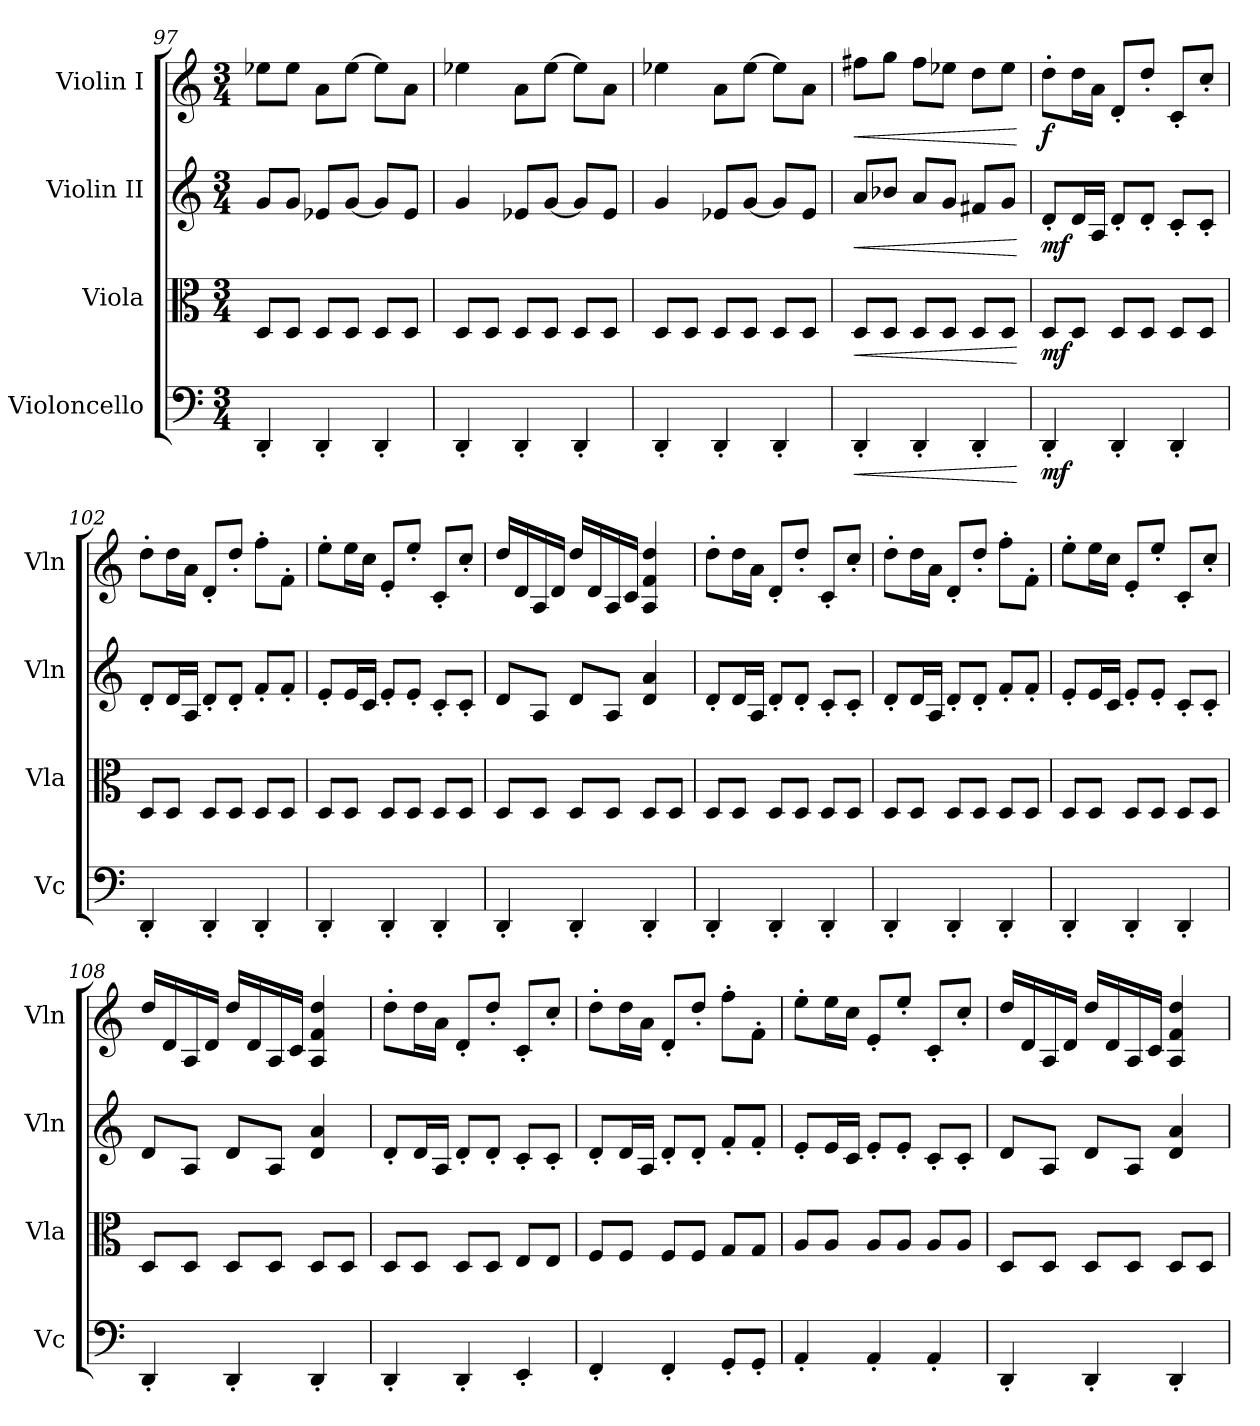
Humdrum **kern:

**kern	**dynam	**kern	**dynam	**kern	**dynam	**kern	**dynam
*part4	*part4	*part3	*part3	*part2	*part2	*part1	*part1
*staff4	*staff4	*staff3	*staff3	*staff2	*staff2	*staff1	*staff1
*I"Violoncello	*	*I"Viola	*	*I"Violin II	*	*I"Violin I	*
*I'Vc	*	*I'Vla	*	*I'Vln	*	*I'Vln	*
*clefF4	*	*clefC3	*	*clefG2	*	*clefG2	*
*k[]	*	*k[]	*	*k[]	*	*k[]	*
*M3/4	*	*M3/4	*	*M3/4	*	*M3/4	*
=97	=97	=97	=97	=97	=97	=97	=97
4DD'/	.	8D/L	.	8g/L	.	8ee-X\L	.
.	.	8D/J	.	8g/J	.	8ee-\J	.
4DD'/	.	8D/L	.	8e-X/L	.	8a\L	.
.	.	8D/J	.	[8g/J	.	[8ee-\J	.
4DD'/	.	8D/L	.	8g/L]	.	8ee-\L]	.
.	.	8D/J	.	8e-/J	.	8a\J	.
=98	=98	=98	=98	=98	=98	=98	=98
4DD'/	.	8D/L	.	4g/	.	4ee-X\	.
.	.	8D/J	.	.	.	.	.
4DD'/	.	8D/L	.	8e-X/L	.	8a\L	.
.	.	8D/J	.	[8g/J	.	[8ee-\J	.
4DD'/	.	8D/L	.	8g/L]	.	8ee-\L]	.
.	.	8D/J	.	8e-/J	.	8a\J	.
=99	=99	=99	=99	=99	=99	=99	=99
4DD'/	.	8D/L	.	4g/	.	4ee-X\	.
.	.	8D/J	.	.	.	.	.
4DD'/	.	8D/L	.	8e-X/L	.	8a\L	.
.	.	8D/J	.	[8g/J	.	[8ee-\J	.
4DD'/	.	8D/L	.	8g/L]	.	8ee-\L]	.
.	.	8D/J	.	8e-/J	.	8a\J	.
=100	=100	=100	=100	=100	=100	=100	=100
!	!LO:HP:b	!	!LO:HP:b	!	!LO:HP:b	!	!LO:HP:b
4DD'/	<	8D/L	<	8a/L	<	8ff#X\L	<
.	.	8D/J	.	8b-X/J	.	8gg\J	.
4DD'/	.	8D/L	.	8a/L	.	8ff#\L	.
.	.	8D/J	.	8g/J	.	8ee-X\J	.
4DD'/	.	8D/L	.	8f#X/L	.	8dd\L	.
.	.	8D/J	.	8g/J	.	8ee-\J	.
.	[	.	[	.	[	.	[
!!LO:LB:g=z
=101	=101	=101	=101	=101	=101	=101	=101
!	!LO:DY:b	!	!LO:DY:b	!	!LO:DY:b	!	!LO:DY:b
4DD'/	mf	8D/L	mf	8d'/L	mf	8dd'\L	f
.	.	8D/J	.	16d/L	.	16dd\L	.
.	.	.	.	16A/JJ	.	16a\JJ	.
4DD'/	.	8D/L	.	8d'/L	.	8d'/L	.
.	.	8D/J	.	8d'/J	.	8dd'/J	.
4DD'/	.	8D/L	.	8c'/L	.	8c'/L	.
.	.	8D/J	.	8c'/J	.	8cc'/J	.
=102	=102	=102	=102	=102	=102	=102	=102
4DD'/	.	8D/L	.	8d'/L	.	8dd'\L	.
.	.	8D/J	.	16d/L	.	16dd\L	.
.	.	.	.	16A/JJ	.	16a\JJ	.
4DD'/	.	8D/L	.	8d'/L	.	8d'/L	.
.	.	8D/J	.	8d'/J	.	8dd'/J	.
4DD'/	.	8D/L	.	8f'/L	.	8ff'\L	.
.	.	8D/J	.	8f'/J	.	8f'\J	.
=103	=103	=103	=103	=103	=103	=103	=103
4DD'/	.	8D/L	.	8e'/L	.	8ee'\L	.
.	.	8D/J	.	16e/L	.	16ee\L	.
.	.	.	.	16c/JJ	.	16cc\JJ	.
4DD'/	.	8D/L	.	8e'/L	.	8e'/L	.
.	.	8D/J	.	8e'/J	.	8ee'/J	.
4DD'/	.	8D/L	.	8c'/L	.	8c'/L	.
.	.	8D/J	.	8c'/J	.	8cc'/J	.
=104	=104	=104	=104	=104	=104	=104	=104
4DD'/	.	8D/L	.	8d/L	.	16dd/LL	.
.	.	.	.	.	.	16d/	.
.	.	8D/J	.	8A/J	.	16A/	.
.	.	.	.	.	.	16d/JJ	.
4DD'/	.	8D/L	.	8d/L	.	16dd/LL	.
.	.	.	.	.	.	16d/	.
.	.	8D/J	.	8A/J	.	16A/	.
.	.	.	.	.	.	16c/JJ	.
4DD'/	.	8D/L	.	4d/ 4a/	.	4A/ 4f/ 4dd/	.
.	.	8D/J	.	.	.	.	.
!!LO:LB:g=z
=105	=105	=105	=105	=105	=105	=105	=105
4DD'/	.	8D/L	.	8d'/L	.	8dd'\L	.
.	.	8D/J	.	16d/L	.	16dd\L	.
.	.	.	.	16A/JJ	.	16a\JJ	.
4DD'/	.	8D/L	.	8d'/L	.	8d'/L	.
.	.	8D/J	.	8d'/J	.	8dd'/J	.
4DD'/	.	8D/L	.	8c'/L	.	8c'/L	.
.	.	8D/J	.	8c'/J	.	8cc'/J	.
=106	=106	=106	=106	=106	=106	=106	=106
4DD'/	.	8D/L	.	8d'/L	.	8dd'\L	.
.	.	8D/J	.	16d/L	.	16dd\L	.
.	.	.	.	16A/JJ	.	16a\JJ	.
4DD'/	.	8D/L	.	8d'/L	.	8d'/L	.
.	.	8D/J	.	8d'/J	.	8dd'/J	.
4DD'/	.	8D/L	.	8f'/L	.	8ff'\L	.
.	.	8D/J	.	8f'/J	.	8f'\J	.
=107	=107	=107	=107	=107	=107	=107	=107
4DD'/	.	8D/L	.	8e'/L	.	8ee'\L	.
.	.	8D/J	.	16e/L	.	16ee\L	.
.	.	.	.	16c/JJ	.	16cc\JJ	.
4DD'/	.	8D/L	.	8e'/L	.	8e'/L	.
.	.	8D/J	.	8e'/J	.	8ee'/J	.
4DD'/	.	8D/L	.	8c'/L	.	8c'/L	.
.	.	8D/J	.	8c'/J	.	8cc'/J	.
=108	=108	=108	=108	=108	=108	=108	=108
4DD'/	.	8D/L	.	8d/L	.	16dd/LL	.
.	.	.	.	.	.	16d/	.
.	.	8D/J	.	8A/J	.	16A/	.
.	.	.	.	.	.	16d/JJ	.
4DD'/	.	8D/L	.	8d/L	.	16dd/LL	.
.	.	.	.	.	.	16d/	.
.	.	8D/J	.	8A/J	.	16A/	.
.	.	.	.	.	.	16c/JJ	.
4DD'/	.	8D/L	.	4d/ 4a/	.	4A/ 4f/ 4dd/	.
.	.	8D/J	.	.	.	.	.
=109	=109	=109	=109	=109	=109	=109	=109
4DD'/	.	8D/L	.	8d'/L	.	8dd'\L	.
.	.	8D/J	.	16d/L	.	16dd\L	.
.	.	.	.	16A/JJ	.	16a\JJ	.
4DD'/	.	8D/L	.	8d'/L	.	8d'/L	.
.	.	8D/J	.	8d'/J	.	8dd'/J	.
4EE'/	.	8E/L	.	8c'/L	.	8c'/L	.
.	.	8E/J	.	8c'/J	.	8cc'/J	.
!!LO:PB:g=z
=110	=110	=110	=110	=110	=110	=110	=110
4FF'/	.	8F/L	.	8d'/L	.	8dd'\L	.
.	.	8F/J	.	16d/L	.	16dd\L	.
.	.	.	.	16A/JJ	.	16a\JJ	.
4FF'/	.	8F/L	.	8d'/L	.	8d'/L	.
.	.	8F/J	.	8d'/J	.	8dd'/J	.
8GG'/L	.	8G/L	.	8f'/L	.	8ff'\L	.
8GG'/J	.	8G/J	.	8f'/J	.	8f'\J	.
=111	=111	=111	=111	=111	=111	=111	=111
4AA'/	.	8A/L	.	8e'/L	.	8ee'\L	.
.	.	8A/J	.	16e/L	.	16ee\L	.
.	.	.	.	16c/JJ	.	16cc\JJ	.
4AA'/	.	8A/L	.	8e'/L	.	8e'/L	.
.	.	8A/J	.	8e'/J	.	8ee'/J	.
4AA'/	.	8A/L	.	8c'/L	.	8c'/L	.
.	.	8A/J	.	8c'/J	.	8cc'/J	.
=112	=112	=112	=112	=112	=112	=112	=112
4DD'/	.	8D/L	.	8d/L	.	16dd/LL	.
.	.	.	.	.	.	16d/	.
.	.	8D/J	.	8A/J	.	16A/	.
.	.	.	.	.	.	16d/JJ	.
4DD'/	.	8D/L	.	8d/L	.	16dd/LL	.
.	.	.	.	.	.	16d/	.
.	.	8D/J	.	8A/J	.	16A/	.
.	.	.	.	.	.	16c/JJ	.
4DD'/	.	8D/L	.	4d/ 4a/	.	4A/ 4f/ 4dd/	.
.	.	8D/J	.	.	.	.	.
=	=	=	=	=	=	=	=
*-	*-	*-	*-	*-	*-	*-	*-
